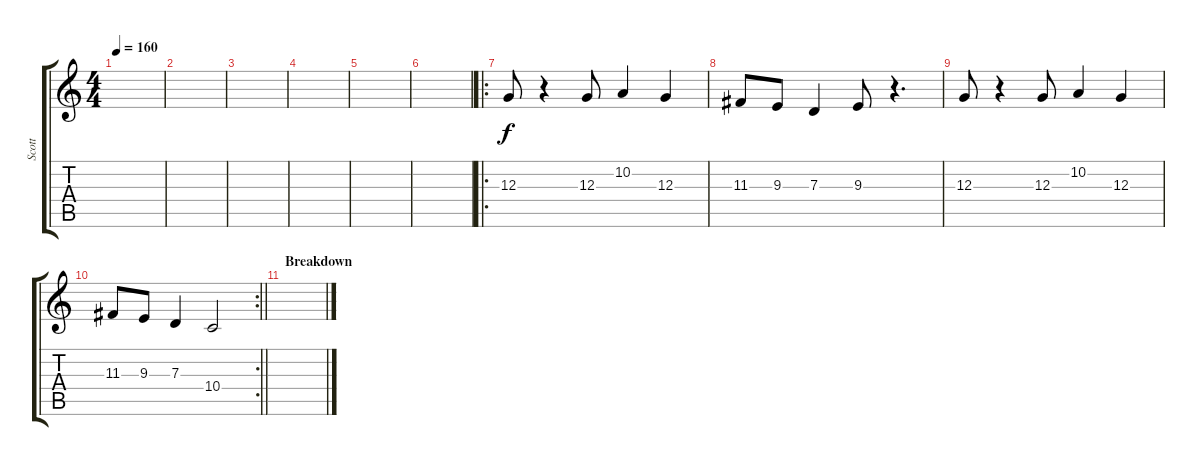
\track ("Scott" "Scott") {instrument trumpet}
\staff {score tabs}
\tuning (E4 B3 G3 D3 A2 E2) {hide}
\ts (4 4)
\tempo 160
\clef g2
\ks c
|
|
|
|
|
|
\ro
12.3.8 r.4 12.3.8 10.2.4 12.3.4 |
11.3.8 9.3.8 7.3.4 9.3.8 r.4{d} |
12.3.8 r.4 12.3.8 10.2.4 12.3.4 |
\rc 2
\barLineRight lightlight
11.3.8 9.3.8 7.3.4 10.4.2 |
\section ("" "Breakdown")
